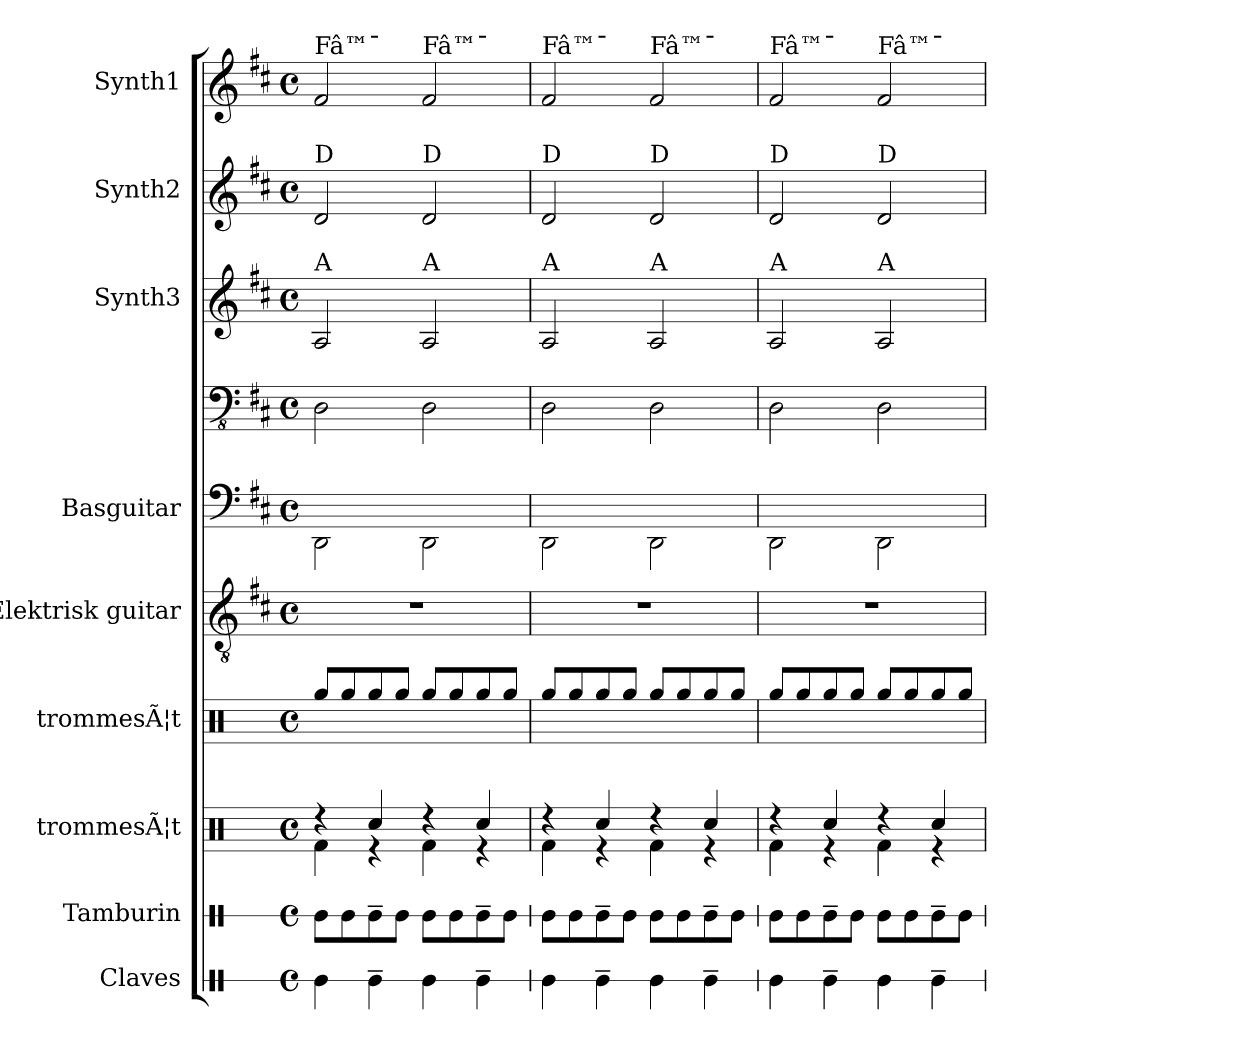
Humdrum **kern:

**kern	**kern	**kern	**kern	**kern	**kern	**kern	**kern	**kern	**kern
*part9	*part8	*part7	*part6	*part5	*part4	*part4	*part3	*part2	*part1
*staff10	*staff9	*staff8	*staff7	*staff6	*staff5	*staff4	*staff3	*staff2	*staff1
*I"Claves	*I"Tamburin	*I"trommesÃ¦t	*I"trommesÃ¦t	*I"Elektrisk guitar	*I"Basguitar	*	*I"Synth3	*I"Synth2	*I"Synth1
*	*I'Tamb.	*	*	*I'El-guit.	*I'B. guit.	*	*I'S3	*I'S2	*I'S1
*stria1	*stria1	*	*	*	*stria4	*	*	*	*
*clefX	*clefX	*clefX	*clefX	*clefGv2	*	*clefFv4	*clefG2	*clefG2	*clefG2
*k[]	*k[]	*k[]	*k[]	*k[f#c#]	*k[f#c#]	*k[f#c#]	*k[f#c#]	*k[f#c#]	*k[f#c#]
*M4/4	*M4/4	*M4/4	*M4/4	*M4/4	*M4/4	*M4/4	*M4/4	*M4/4	*M4/4
*met(c)	*met(c)	*met(c)	*met(c)	*met(c)	*met(c)	*met(c)	*met(c)	*met(c)	*met(c)
=1	=1	=1	=1	=1	=1	=1	=1	=1	=1
*	*	*^	*	*	*	*	*	*	*
!	!	!	!	!	!	!	!	!	!	!LO:TX:a:t=Fâ™¯
!	!	!	!	!	!	!	!	!	!LO:TX:a:t=D	!
!	!	!	!	!	!	!	!	!LO:TX:a:t=A	!	!
4Re\	8Re\L	4r	4Rf\	8Rgg/L	1r	2DD\	2DD\	2A/	2d/	2f#/
.	8Re\	.	.	8Rgg/	.	.	.	.	.	.
4Re~\	8Re~\	4Rcc/	4r	8Rgg/	.	.	.	.	.	.
.	8Re\J	.	.	8Rgg/J	.	.	.	.	.	.
!	!	!	!	!	!	!	!	!	!	!LO:TX:a:t=Fâ™¯
!	!	!	!	!	!	!	!	!	!LO:TX:a:t=D	!
!	!	!	!	!	!	!	!	!LO:TX:a:t=A	!	!
4Re\	8Re\L	4r	4Rf\	8Rgg/L	.	2DD\	2DD\	2A/	2d/	2f#/
.	8Re\	.	.	8Rgg/	.	.	.	.	.	.
4Re~\	8Re~\	4Rcc/	4r	8Rgg/	.	.	.	.	.	.
.	8Re\J	.	.	8Rgg/J	.	.	.	.	.	.
=2	=2	=2	=2	=2	=2	=2	=2	=2	=2	=2
!	!	!	!	!	!	!	!	!	!	!LO:TX:a:t=Fâ™¯
!	!	!	!	!	!	!	!	!	!LO:TX:a:t=D	!
!	!	!	!	!	!	!	!	!LO:TX:a:t=A	!	!
4Re\	8Re\L	4r	4Rf\	8Rgg/L	1r	2DD\	2DD\	2A/	2d/	2f#/
.	8Re\	.	.	8Rgg/	.	.	.	.	.	.
4Re~\	8Re~\	4Rcc/	4r	8Rgg/	.	.	.	.	.	.
.	8Re\J	.	.	8Rgg/J	.	.	.	.	.	.
!	!	!	!	!	!	!	!	!	!	!LO:TX:a:t=Fâ™¯
!	!	!	!	!	!	!	!	!	!LO:TX:a:t=D	!
!	!	!	!	!	!	!	!	!LO:TX:a:t=A	!	!
4Re\	8Re\L	4r	4Rf\	8Rgg/L	.	2DD\	2DD\	2A/	2d/	2f#/
.	8Re\	.	.	8Rgg/	.	.	.	.	.	.
4Re~\	8Re~\	4Rcc/	4r	8Rgg/	.	.	.	.	.	.
.	8Re\J	.	.	8Rgg/J	.	.	.	.	.	.
=3	=3	=3	=3	=3	=3	=3	=3	=3	=3	=3
!	!	!	!	!	!	!	!	!	!	!LO:TX:a:t=Fâ™¯
!	!	!	!	!	!	!	!	!	!LO:TX:a:t=D	!
!	!	!	!	!	!	!	!	!LO:TX:a:t=A	!	!
4Re\	8Re\L	4r	4Rf\	8Rgg/L	1r	2DD\	2DD\	2A/	2d/	2f#/
.	8Re\	.	.	8Rgg/	.	.	.	.	.	.
4Re~\	8Re~\	4Rcc/	4r	8Rgg/	.	.	.	.	.	.
.	8Re\J	.	.	8Rgg/J	.	.	.	.	.	.
!	!	!	!	!	!	!	!	!	!	!LO:TX:a:t=Fâ™¯
!	!	!	!	!	!	!	!	!	!LO:TX:a:t=D	!
!	!	!	!	!	!	!	!	!LO:TX:a:t=A	!	!
4Re\	8Re\L	4r	4Rf\	8Rgg/L	.	2DD\	2DD\	2A/	2d/	2f#/
.	8Re\	.	.	8Rgg/	.	.	.	.	.	.
4Re~\	8Re~\	4Rcc/	4r	8Rgg/	.	.	.	.	.	.
.	8Re\J	.	.	8Rgg/J	.	.	.	.	.	.
*	*	*v	*v	*	*	*	*	*	*	*
=	=	=	=	=	=	=	=	=	=
*-	*-	*-	*-	*-	*-	*-	*-	*-	*-
